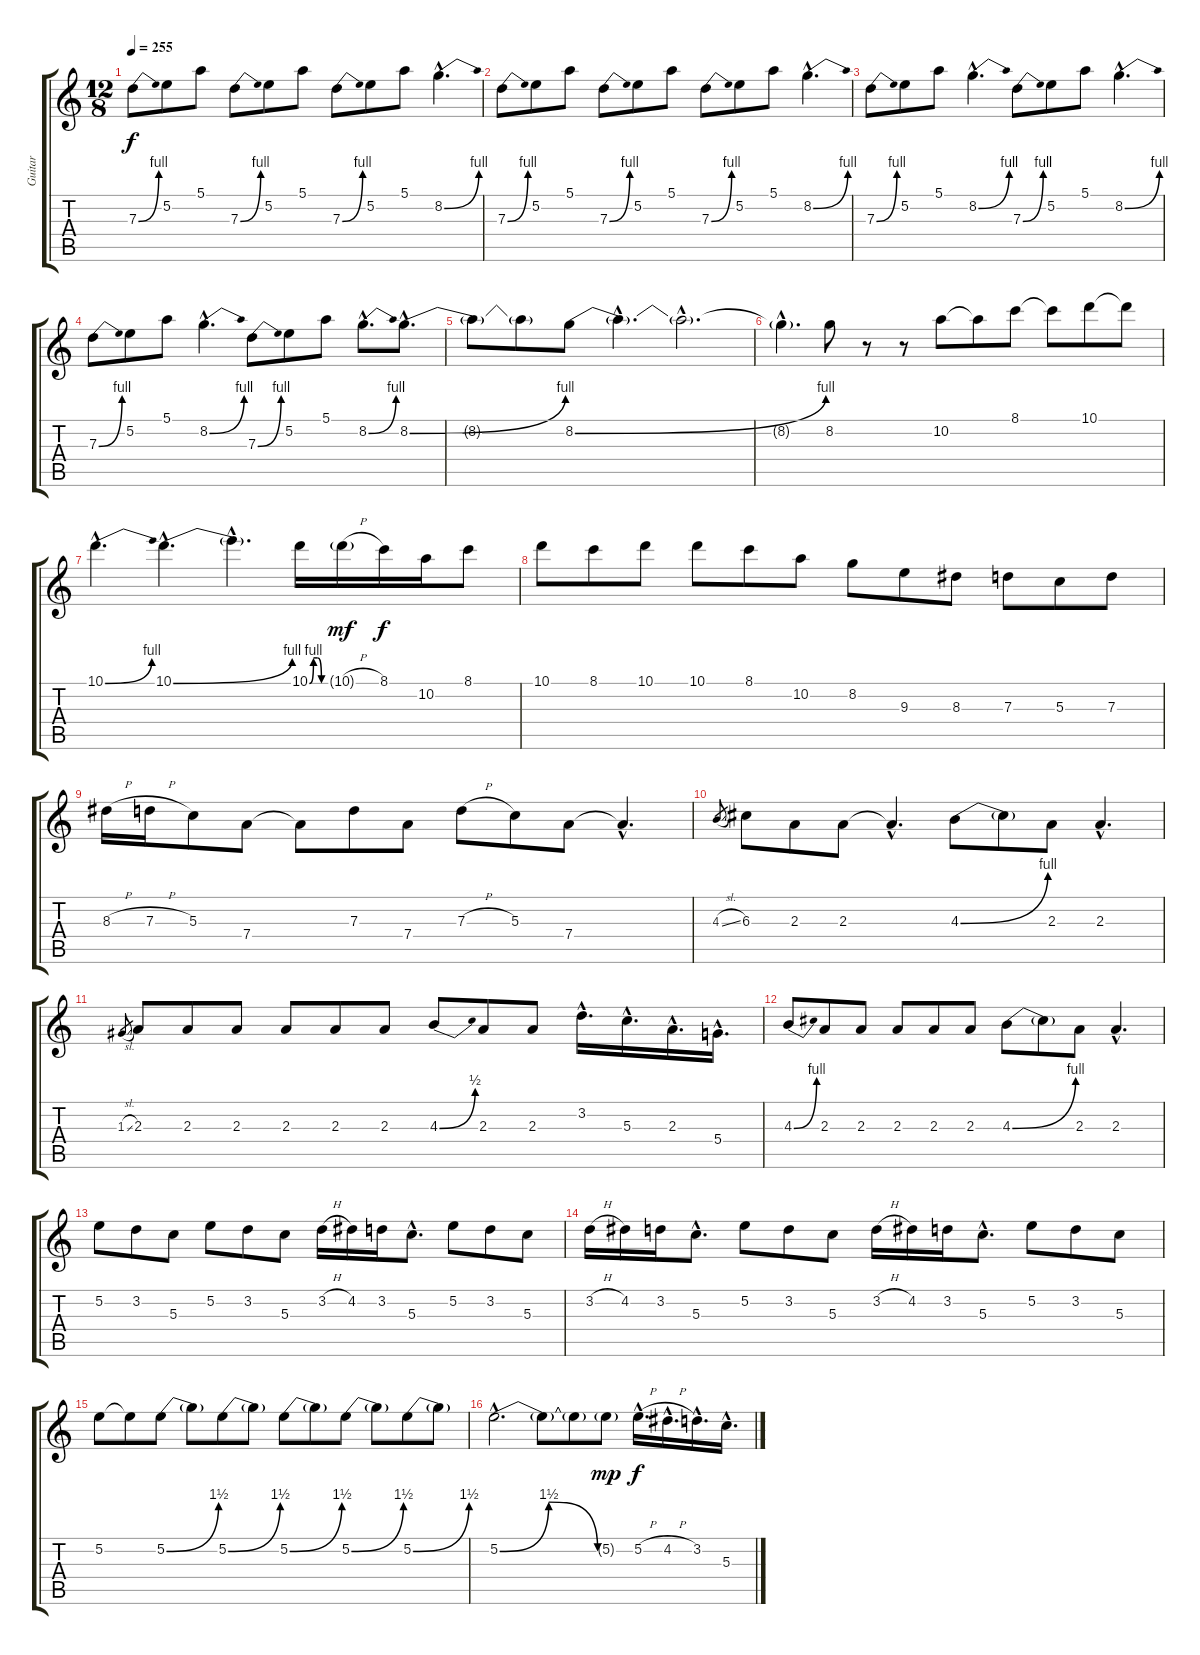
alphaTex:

\track ("Guitar" "Guitar") {instrument overdrivenguitar}
\staff {score tabs}
\tuning (E4 B3 G3 D3 A2 E2) {hide}
\ts (12 8)
\tempo 255
\clef g2
\ks c
7.3{be (bend 0 0 60 4)}.8{dy f} 5.2.8 5.1.8 7.3{be (bend 0 0 60 4)}.8 5.2.8 5.1.8 7.3{be (bend 0 0 60 4)}.8 5.2.8 5.1.8 8.2{be (bend 0 0 60 4) hac}.4{d} |
7.3{be (bend 0 0 60 4)}.8 5.2.8 5.1.8 7.3{be (bend 0 0 60 4)}.8 5.2.8 5.1.8 7.3{be (bend 0 0 60 4)}.8 5.2.8 5.1.8 8.2{be (bend 0 0 60 4) hac}.4{d} |
7.3{be (bend 0 0 60 4)}.8 5.2.8 5.1.8 8.2{be (bend 0 0 60 4) hac}.4{d} 7.3{be (bend 0 0 60 4)}.8 5.2.8 5.1.8 8.2{be (bend 0 0 60 4) hac}.4{d} |
7.3{be (bend 0 0 60 4)}.8 5.2.8 5.1.8 8.2{be (bend 0 0 60 4) hac}.4{d} 7.3{be (bend 0 0 60 4)}.8 5.2.8 5.1.8 8.2{be (bend 0 0 60 4) hac}.8{d} 8.2{be (bend 0 0 60 4) hac}.8{d} |
8.2{t}.8 8.2{t}.8 8.2{be (bend 0 0 60 4)}.8 8.2{hac t}.4{d} 8.2{hac t}.2{d} |
8.2{hac t}.4{d} 8.2.8 r.8 r.8 10.2.8 10.2{t}.8 8.1.8 8.1{t}.8 10.1.8 10.1{t}.8 |
10.1{be (bend 0 0 60 4) hac}.4{d} 10.1{be (bend 0 0 60 4) hac}.4{d} 10.1{hac t}.4{d} 10.1{be (custom 0 0 15 4 30 4 45 0 60 0)}.16 10.1{h g}.16{dy mf} 8.1.16{dy f} 10.2.16 8.1.8 |
10.1.8 8.1.8 10.1.8 10.1.8 8.1.8 10.2.8 8.2.8 9.3.8 8.3.8 7.3.8 5.3.8 7.3.8 |
8.3{h}.16 7.3{h}.16 5.3.8 7.4.8 7.4{t}.8 7.3.8 7.4.8 7.3{h}.8 5.3.8 7.4.8 7.4{hac t}.4{d} |
4.3{sl}.8{gr} 6.3.8 2.3.8 2.3.8 2.3{hac t}.4{d} 4.3{be (bend 0 0 60 4)}.8 4.3{t}.8 2.3.8 2.3{hac}.4{d} |
1.3{sl}.8{gr} 2.3.8 2.3.8 2.3.8 2.3.8 2.3.8 2.3.8 4.3{be (bend 0 0 60 2)}.8 2.3.8 2.3.8 3.2{hac}.16{d} 5.3{hac}.16{d} 2.3{hac}.16{d} 5.4{hac}.16{d} |
4.3{be (bend 0 0 60 4)}.8 2.3.8 2.3.8 2.3.8 2.3.8 2.3.8 4.3{be (bend 0 0 60 4)}.8 4.3{t}.8 2.3.8 2.3{hac}.4{d} |
5.2.8 3.2.8 5.3.8 5.2.8 3.2.8 5.3.8 3.2{h}.16 4.2.16 3.2.16 5.3{hac}.8{d} 5.2.8 3.2.8 5.3.8 |
3.2{h}.16 4.2.16 3.2.16 5.3{hac}.8{d} 5.2.8 3.2.8 5.3.8 3.2{h}.16 4.2.16 3.2.16 5.3{hac}.8{d} 5.2.8 3.2.8 5.3.8 |
5.2.8 5.2{t}.8 5.2{be (bend 0 0 60 6)}.8 5.2{t}.8 5.2{be (bend 0 0 60 6)}.8 5.2{t}.8 5.2{be (bend 0 0 60 6)}.8 5.2{t}.8 5.2{be (bend 0 0 60 6)}.8 5.2{t}.8 5.2{be (bend 0 0 60 6)}.8 5.2{t}.8 |
5.2{be (bendrelease 0 0 8 6 45 6 60 0) hac}.2{d} 5.2{t}.8 5.2{t}.8 5.2{g}.8{dy mp} 5.2{h hac}.16{d dy f} 4.2{h hac}.16{d} 3.2{hac}.16{d} 5.3{hac}.16{d}
